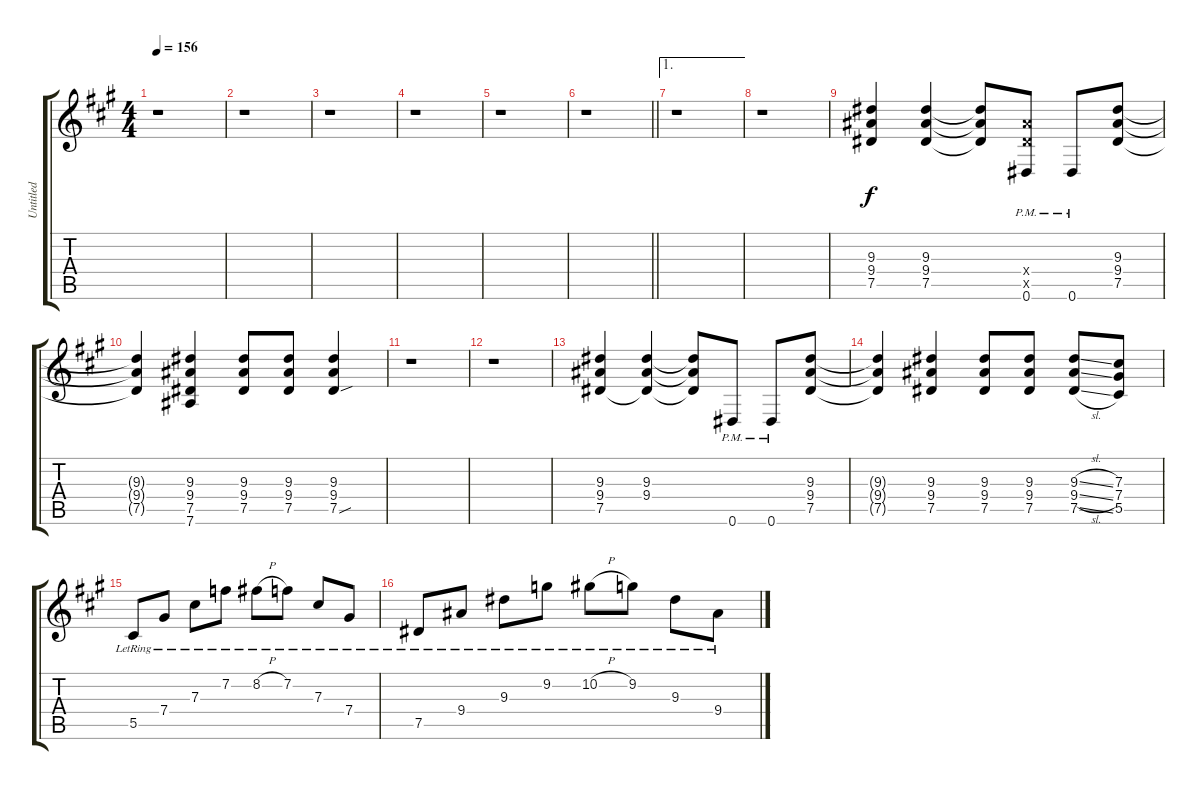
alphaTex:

\track ("Untitled" "Untitled") {instrument distortionguitar}
\staff {score tabs}
\tuning (Eb4 Bb3 Gb3 Db3 Ab2 Eb2) {hide}
\ts (4 4)
\tempo 156
\clef g2
\ks a
r.1{dy f} |
r.1 |
r.1 |
r.1 |
r.1 |
\barLineRight lightlight
r.1 |
\ae 1
r.1 |
r.1 |
(9.3 9.4 7.5).4 (9.3 9.4 7.5).4 (9.3{t} 9.4{t} 7.5{t}).8 (9.4{pm x} 7.5{pm x} 0.6{pm}).8 0.6{pm}.8 (9.3 9.4 7.5).8 |
(9.3{t} 9.4{t} 7.5{t}).4 (9.3 9.4 7.5 7.6).4 (9.3 9.4 7.5).8 (9.3 9.4 7.5).8 (9.3 9.4 7.5{sou}).4 |
r.1 |
r.1 |
(9.3 9.4 7.5).4 (9.3 9.4 7.5{t}).4 (9.3{t} 9.4{t} 7.5{t}).8 0.6{pm}.8 0.6{pm}.8 (9.3 9.4 7.5).8 |
(9.3{t} 9.4{t} 7.5{t}).4 (9.3 9.4 7.5).4 (9.3 9.4 7.5).8 (9.3 9.4 7.5).8 (9.3{sl} 9.4{sl} 7.5{sl}).8 (7.3 7.4 5.5).8 |
5.5{lr}.8 7.4{lr}.8 7.3{lr}.8 7.2{lr}.8 8.2{h lr}.8 7.2{lr}.8 7.3{lr}.8 7.4{lr}.8 |
7.5{lr}.8 9.4{lr}.8 9.3{lr}.8 9.2{lr}.8 10.2{h lr}.8 9.2{lr}.8 9.3{lr}.8 9.4{lr}.8
